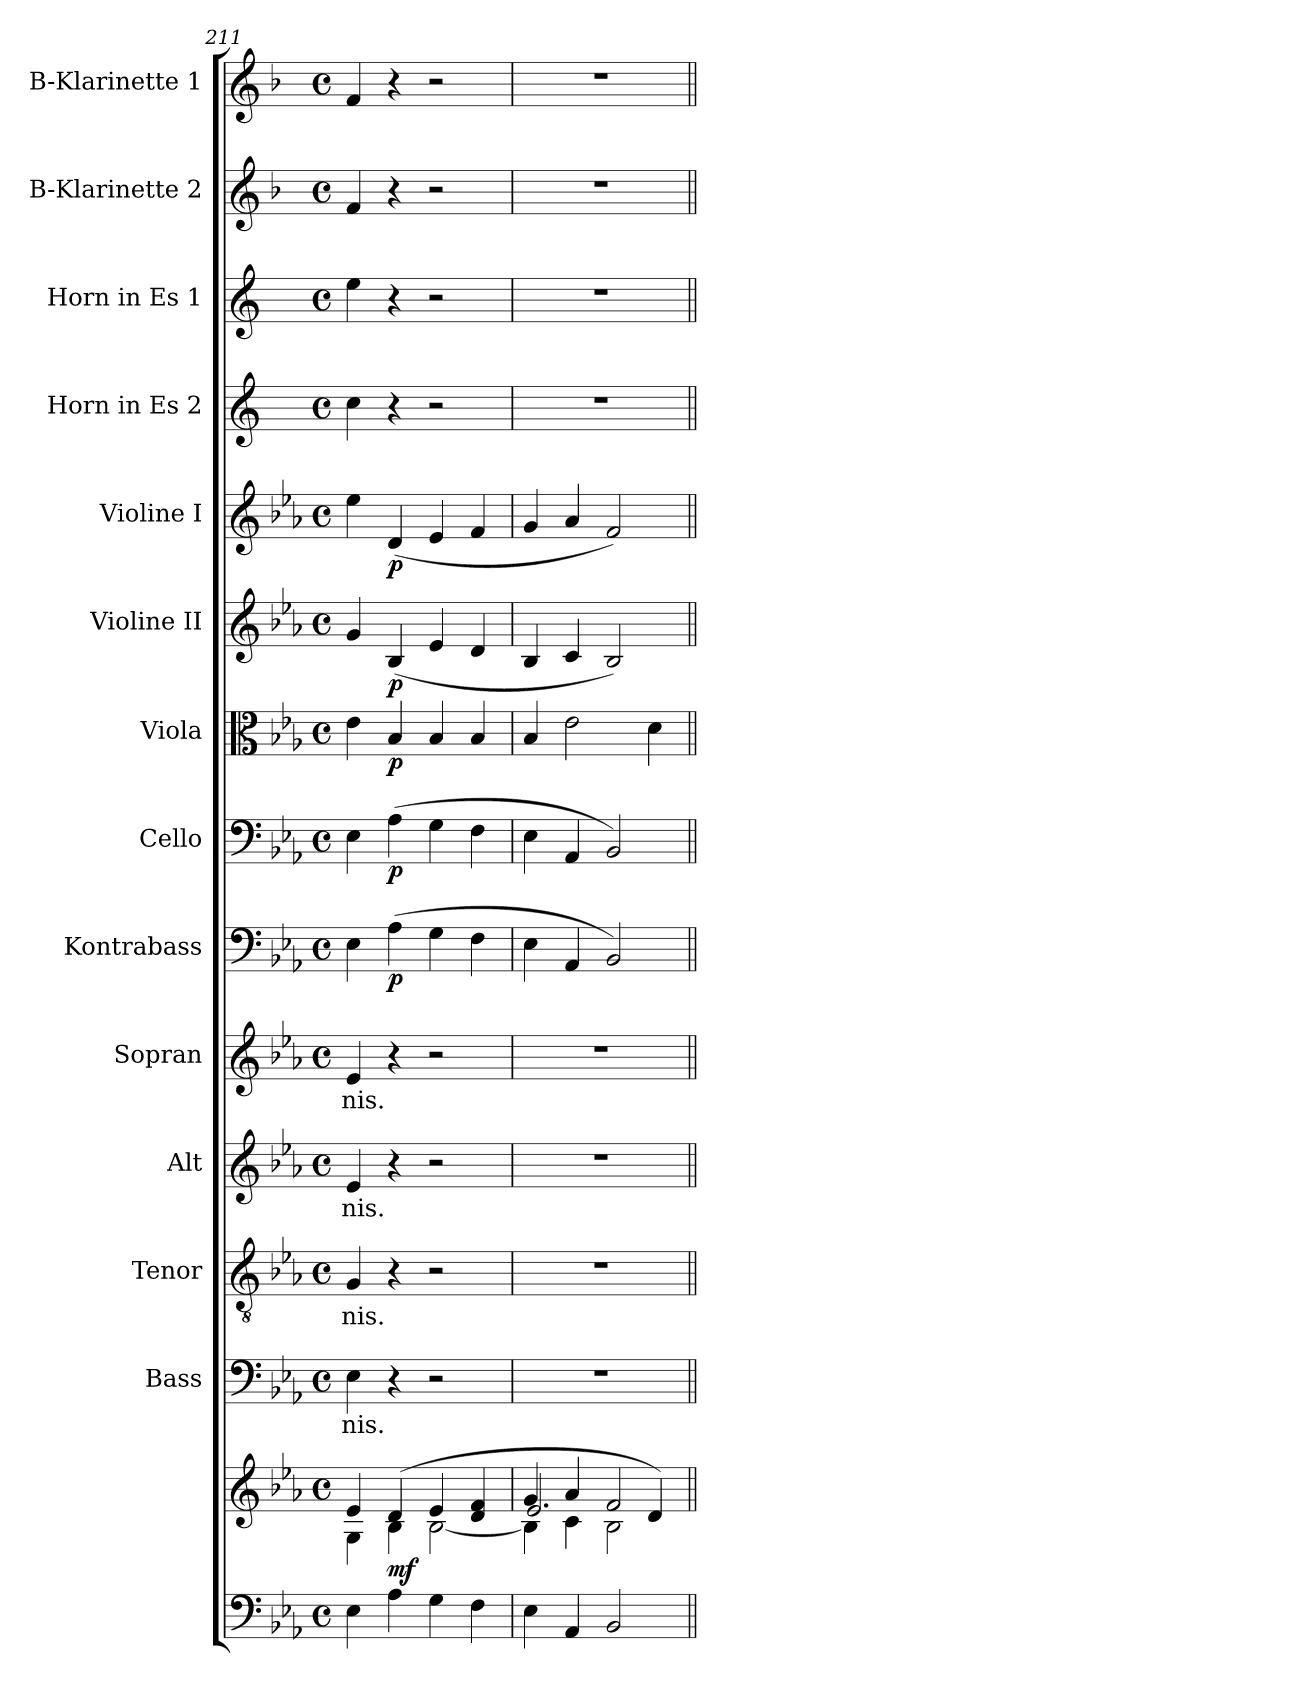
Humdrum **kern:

**kern	**kern	**dynam	**kern	**text	**kern	**text	**kern	**text	**kern	**text	**kern	**dynam	**kern	**dynam	**kern	**dynam	**kern	**dynam	**kern	**dynam	**kern	**kern	**kern	**kern
*part14	*part14	*part14	*part13	*part13	*part12	*part12	*part11	*part11	*part10	*part10	*part9	*part9	*part8	*part8	*part7	*part7	*part6	*part6	*part5	*part5	*part4	*part3	*part2	*part1
*staff15	*staff14	*staff14/15	*staff13	*staff13	*staff12	*staff12	*staff11	*staff11	*staff10	*staff10	*staff9	*staff9	*staff8	*staff8	*staff7	*staff7	*staff6	*staff6	*staff5	*staff5	*staff4	*staff3	*staff2	*staff1
*	*	*	*I"Bass	*	*I"Tenor	*	*I"Alt	*	*I"Sopran	*	*I"Kontrabass	*	*I"Cello	*	*I"Viola	*	*I"Violine II	*	*I"Violine I	*	*I"Horn in Es 2	*I"Horn in Es 1	*I"B-Klarinette 2	*I"B-Klarinette 1
*	*	*	*I'B.	*	*I'T.	*	*I'A.	*	*I'S.	*	*I'Kb.	*	*	*	*I'Vla.	*	*I'Vl. II	*	*I'Vl. I	*	*I'Hrn. 2	*I'Hrn. 1	*I'Kl. 2	*I'Kl. 1
*clefF4	*clefG2	*	*clefF4	*	*clefGv2	*	*clefG2	*	*clefG2	*	*clefF4	*	*clefF4	*	*clefC3	*	*clefG2	*	*clefG2	*	*clefG2	*clefG2	*clefG2	*clefG2
*	*	*	*	*	*	*	*	*	*	*	*ITrd7c12	*	*	*	*	*	*	*	*	*	*ITrd5c9	*ITrd5c9	*ITrd1c2	*ITrd1c2
*k[b-e-a-]	*k[b-e-a-]	*	*k[b-e-a-]	*	*k[b-e-a-]	*	*k[b-e-a-]	*	*k[b-e-a-]	*	*k[b-e-a-]	*	*k[b-e-a-]	*	*k[b-e-a-]	*	*k[b-e-a-]	*	*k[b-e-a-]	*	*k[b-e-a-]	*k[b-e-a-]	*k[b-e-a-]	*k[b-e-a-]
*E-:	*E-:	*	*E-:	*	*E-:	*	*E-:	*	*E-:	*	*E-:	*	*E-:	*	*E-:	*	*E-:	*	*E-:	*	*E-:	*E-:	*E-:	*E-:
*M4/4	*M4/4	*	*M4/4	*	*M4/4	*	*M4/4	*	*M4/4	*	*M4/4	*	*M4/4	*	*M4/4	*	*M4/4	*	*M4/4	*	*M4/4	*M4/4	*M4/4	*M4/4
*met(c)	*met(c)	*	*met(c)	*	*met(c)	*	*met(c)	*	*met(c)	*	*met(c)	*	*met(c)	*	*met(c)	*	*met(c)	*	*met(c)	*	*met(c)	*met(c)	*met(c)	*met(c)
=211	=211	=211	=211	=211	=211	=211	=211	=211	=211	=211	=211	=211	=211	=211	=211	=211	=211	=211	=211	=211	=211	=211	=211	=211
*	*^	*	*	*	*	*	*	*	*	*	*	*	*	*	*	*	*	*	*	*	*	*	*	*
!	!	!	!	!	!LO:LY:b	!	!LO:LY:b	!	!LO:LY:b	!	!LO:LY:b	!	!	!	!	!	!	!	!	!	!	!	!	!	!
4E-\	4e-/	4G\	.	4E-\	-nis.	4G/	-nis.	4e-/	-nis.	4e-/	-nis.	4EE-\	.	4E-\	.	4e-\	.	4g/	.	4ee-\	.	4e-\	4g\	4e-/	4e-/
!	!	!	!LO:DY:b	!	!	!	!	!	!	!	!	!	!LO:DY:b	!	!LO:DY:b	!	!LO:DY:b	!	!LO:DY:b	!	!LO:DY:b	!	!	!	!
4A-\	(4d/	4B-\	mf	4r	.	4r	.	4r	.	4r	.	(>4AA-\	p	(>4A-\	p	4B-/	p	(<4B-/	p	(<4d/	p	4r	4r	4r	4r
4G\	4e-/	[<2B-\	.	2r	.	2r	.	2r	.	2r	.	4GG\	.	4G\	.	4B-/	.	4e-/	.	4e-/	.	2r	2r	2r	2r
4F\	4d/ 4f/	.	.	.	.	.	.	.	.	.	.	4FF\	.	4F\	.	4B-/	.	4d/	.	4f/	.	.	.	.	.
=212	=212	=212	=212	=212	=212	=212	=212	=212	=212	=212	=212	=212	=212	=212	=212	=212	=212	=212	=212	=212	=212	=212	=212	=212	=212
*	*	*^	*	*	*	*	*	*	*	*	*	*	*	*	*	*	*	*	*	*	*	*	*	*	*
4E-\	4g/	4B-\]	2.e-/	.	1r	.	1r	.	1r	.	1r	.	4EE-\	.	4E-\	.	4B-/	.	4B-/	.	4g/	.	1r	1r	1r	1r
4AA-/	4a-/	4c\	.	.	.	.	.	.	.	.	.	.	4AAA-/	.	4AA-/	.	2e-\	.	4c/	.	4a-/	.	.	.	.	.
2BB-/	2f/	2B-\	.	.	.	.	.	.	.	.	.	.	2BBB-/)	.	2BB-/)	.	.	.	2B-/)	.	2f/)	.	.	.	.	.
.	.	.	4d/)	.	.	.	.	.	.	.	.	.	.	.	.	.	4d\	.	.	.	.	.	.	.	.	.
*	*v	*v	*v	*	*	*	*	*	*	*	*	*	*	*	*	*	*	*	*	*	*	*	*	*	*	*
=||	=||	=||	=||	=||	=||	=||	=||	=||	=||	=||	=||	=||	=||	=||	=||	=||	=||	=||	=||	=||	=||	=||	=||	=||
*-	*-	*-	*-	*-	*-	*-	*-	*-	*-	*-	*-	*-	*-	*-	*-	*-	*-	*-	*-	*-	*-	*-	*-	*-
